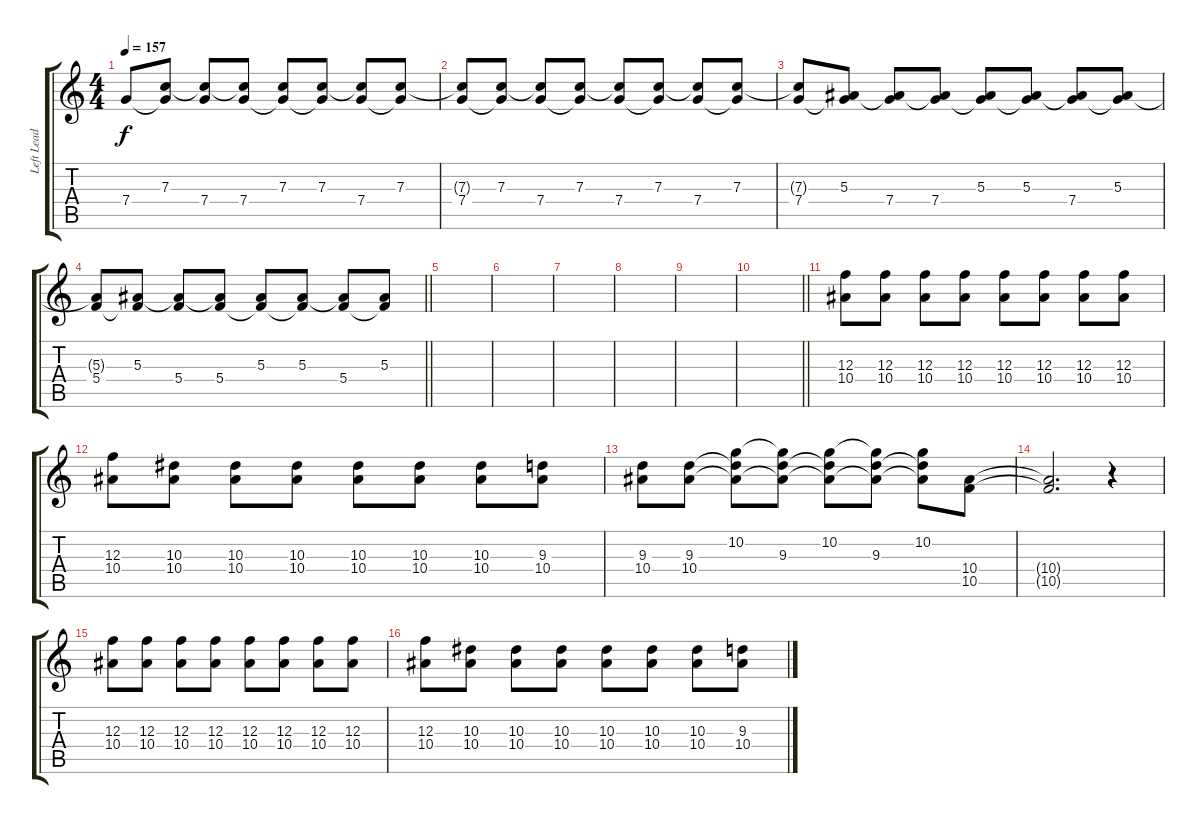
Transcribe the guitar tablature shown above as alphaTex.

\track ("Left Lead 1" "Left Lead ") {instrument distortionguitar}
\staff {score tabs}
\tuning (D4 A3 F3 C3 G2 C2) {hide}
\ts (4 4)
\tempo 157
\clef g2
\ks c
7.4.8{dy f} (7.3 7.4{t}).8 (7.3{t} 7.4).8 (7.3{t} 7.4).8 (7.3 7.4{t}).8 (7.3 7.4{t}).8 (7.3{t} 7.4).8 (7.3 7.4{t}).8 |
(7.3{t} 7.4).8 (7.3 7.4{t}).8 (7.3{t} 7.4).8 (7.3 7.4{t}).8 (7.3{t} 7.4).8 (7.3 7.4{t}).8 (7.3{t} 7.4).8 (7.3 7.4{t}).8 |
(7.3{t} 7.4).8 (5.3 7.4{t}).8 (5.3{t} 7.4).8 (5.3{t} 7.4).8 (5.3 7.4{t}).8 (5.3 7.4{t}).8 (5.3{t} 7.4).8 (5.3 7.4{t}).8 |
\barLineRight lightlight
(5.3{t} 5.4).8 (5.3 5.4{t}).8 (5.3{t} 5.4).8 (5.3{t} 5.4).8 (5.3 5.4{t}).8 (5.3 5.4{t}).8 (5.3{t} 5.4).8 (5.3 5.4{t}).8 |
\section ("" "")
|
|
|
|
|
\barLineRight lightlight
|
\section ("" "")
(12.3 10.4).8 (12.3 10.4).8 (12.3 10.4).8 (12.3 10.4).8 (12.3 10.4).8 (12.3 10.4).8 (12.3 10.4).8 (12.3 10.4).8 |
(12.3 10.4).8 (10.3 10.4).8 (10.3 10.4).8 (10.3 10.4).8 (10.3 10.4).8 (10.3 10.4).8 (10.3 10.4).8 (9.3 10.4).8 |
(9.3 10.4).8 (9.3 10.4).8 (10.2 9.3{t} 10.4{t}).8 (10.2{t} 9.3 10.4{t}).8 (10.2 9.3{t} 10.4{t}).8 (10.2{t} 9.3 10.4{t}).8 (10.2 9.3{t} 10.4{t}).8 (10.4 10.5).8 |
(10.4{t} 10.5{t}).2{d} r.4 |
(12.3 10.4).8 (12.3 10.4).8 (12.3 10.4).8 (12.3 10.4).8 (12.3 10.4).8 (12.3 10.4).8 (12.3 10.4).8 (12.3 10.4).8 |
(12.3 10.4).8 (10.3 10.4).8 (10.3 10.4).8 (10.3 10.4).8 (10.3 10.4).8 (10.3 10.4).8 (10.3 10.4).8 (9.3 10.4).8
